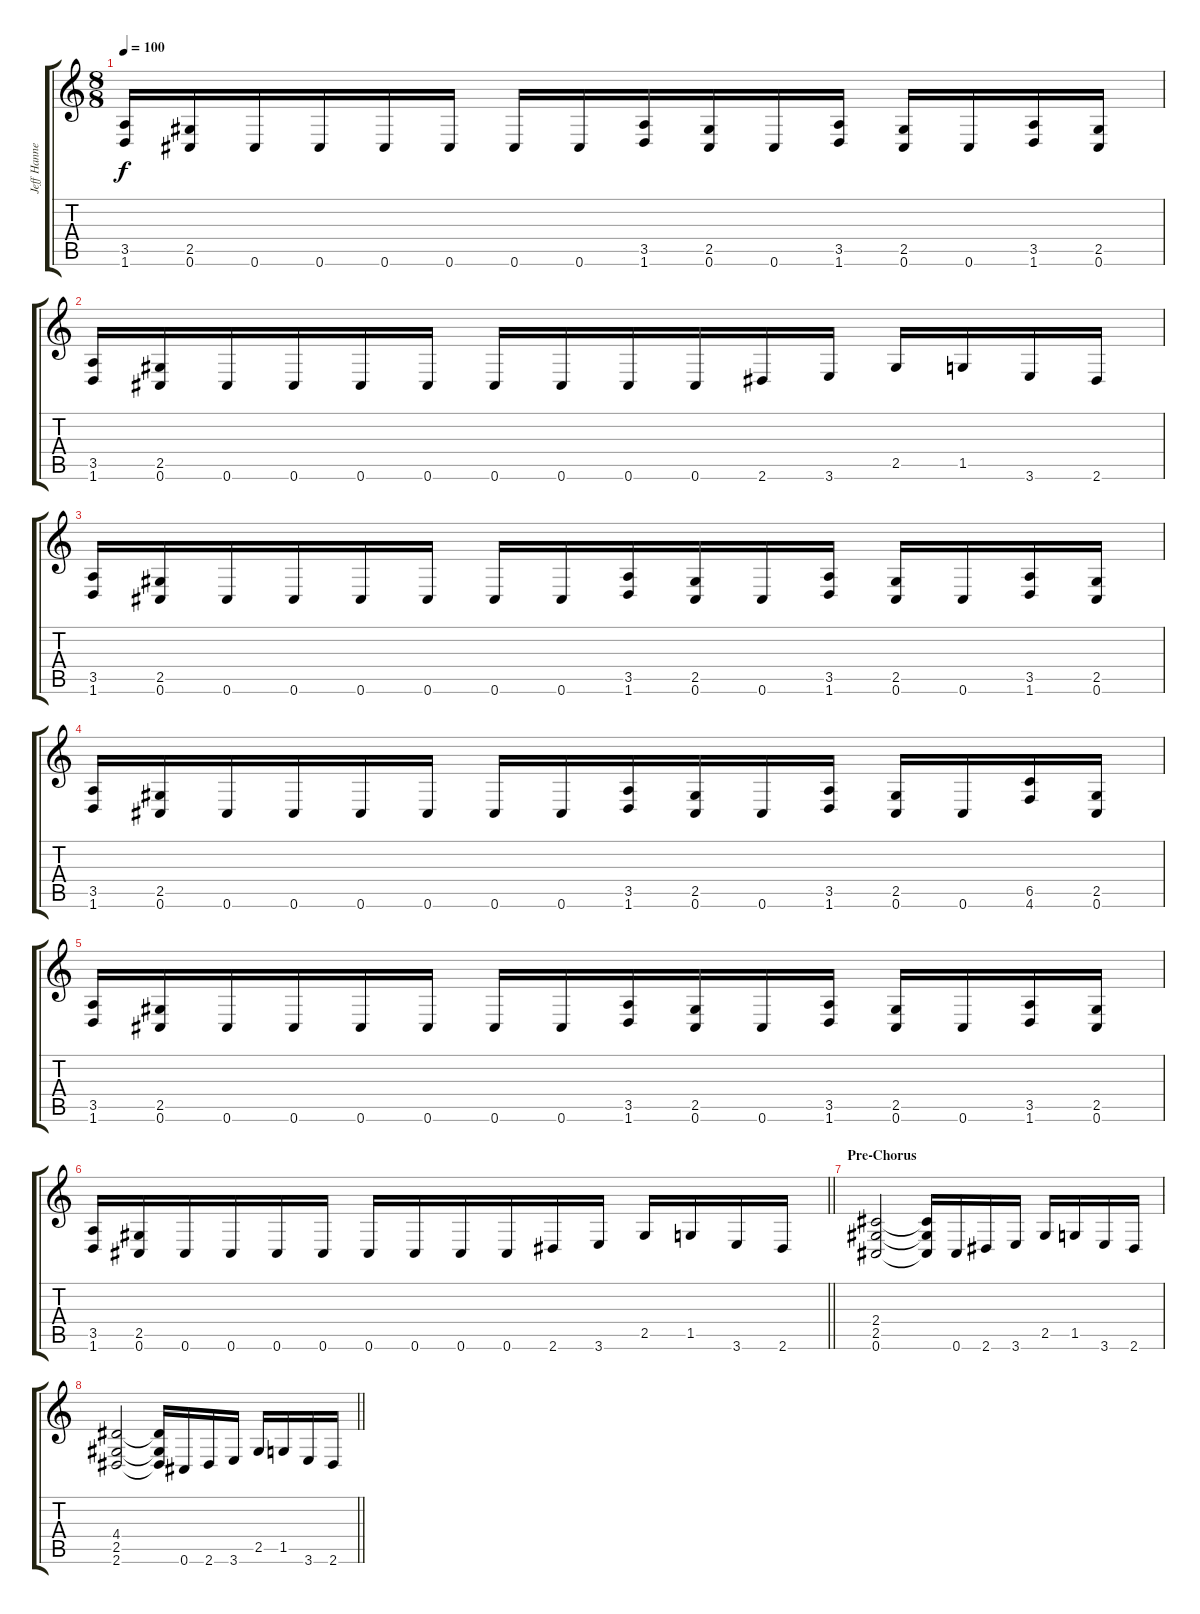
\track ("Jeff Hanneman" "Jeff Hanne") {instrument distortionguitar}
\staff {score tabs}
\tuning (Db4 Ab3 E3 B2 Gb2 Db2) {hide}
\ts (8 8)
\tempo 100
\clef g2
\ks c
(3.5 1.6).16{dy f} (2.5 0.6).16 0.6.16 0.6.16 0.6.16 0.6.16 0.6.16 0.6.16 (3.5 1.6).16 (2.5 0.6).16 0.6.16 (3.5 1.6).16 (2.5 0.6).16 0.6.16 (3.5 1.6).16 (2.5 0.6).16 |
(3.5 1.6).16 (2.5 0.6).16 0.6.16 0.6.16 0.6.16 0.6.16 0.6.16 0.6.16 0.6.16 0.6.16 2.6.16 3.6.16 2.5.16 1.5.16 3.6.16 2.6.16 |
(3.5 1.6).16 (2.5 0.6).16 0.6.16 0.6.16 0.6.16 0.6.16 0.6.16 0.6.16 (3.5 1.6).16 (2.5 0.6).16 0.6.16 (3.5 1.6).16 (2.5 0.6).16 0.6.16 (3.5 1.6).16 (2.5 0.6).16 |
(3.5 1.6).16 (2.5 0.6).16 0.6.16 0.6.16 0.6.16 0.6.16 0.6.16 0.6.16 (3.5 1.6).16 (2.5 0.6).16 0.6.16 (3.5 1.6).16 (2.5 0.6).16 0.6.16 (6.5 4.6).16 (2.5 0.6).16 |
(3.5 1.6).16 (2.5 0.6).16 0.6.16 0.6.16 0.6.16 0.6.16 0.6.16 0.6.16 (3.5 1.6).16 (2.5 0.6).16 0.6.16 (3.5 1.6).16 (2.5 0.6).16 0.6.16 (3.5 1.6).16 (2.5 0.6).16 |
\barLineRight lightlight
(3.5 1.6).16 (2.5 0.6).16 0.6.16 0.6.16 0.6.16 0.6.16 0.6.16 0.6.16 0.6.16 0.6.16 2.6.16 3.6.16 2.5.16 1.5.16 3.6.16 2.6.16 |
\section ("" "Pre-Chorus")
(2.4 2.5 0.6).2 (2.4{t} 2.5{t} 0.6{t}).16 0.6.16 2.6.16 3.6.16 2.5.16 1.5.16 3.6.16 2.6.16 |
\barLineRight lightlight
(4.4 2.5 2.6).2 (4.4{t} 2.5{t} 2.6{t}).16 0.6.16 2.6.16 3.6.16 2.5.16 1.5.16 3.6.16 2.6.16
